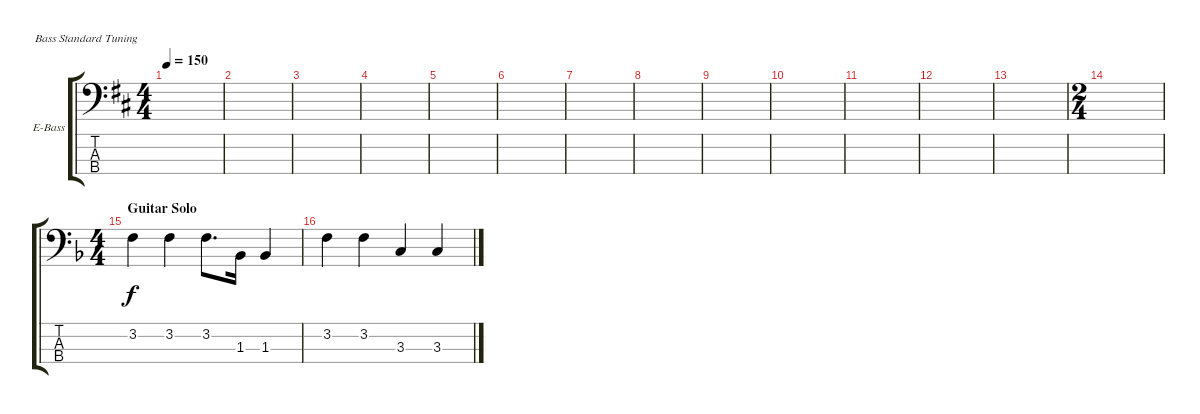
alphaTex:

\defaultSystemsLayout 4
\bracketExtendMode groupsimilarinstruments
\firstSystemTrackNameOrientation horizontal
\otherSystemsTrackNameOrientation horizontal
\track ("Electric Bass" "E-Bass") {instrument electricbassfinger}
\staff {score tabs}
\tuning (G2 D2 A1 E1)
\ts (4 4)
\tempo 150
\clef f4
\scale
0.333333
\ks d
|
\scale
0.333333 |
\scale
0.333333 |
\scale
0.333333 |
\scale
0.333333 |
\scale
0.333333 |
\scale
0.333333 |
\scale
0.333333 |
\scale
0.333333 |
\scale
0.333333 |
\scale
0.333333 |
\scale
0.333333 |
\scale
0.180758 |
\ts (2 4)
\scale
0.396501 |
\ts (4 4)
\section ("" "Guitar Solo")
\scale
0.422741
\ks f
3.2.4 3.2.4 3.2.8{d} 1.3.16 1.3.4 |
\scale
0.333333 3.2.4 3.2.4 3.3.4 3.3.4
